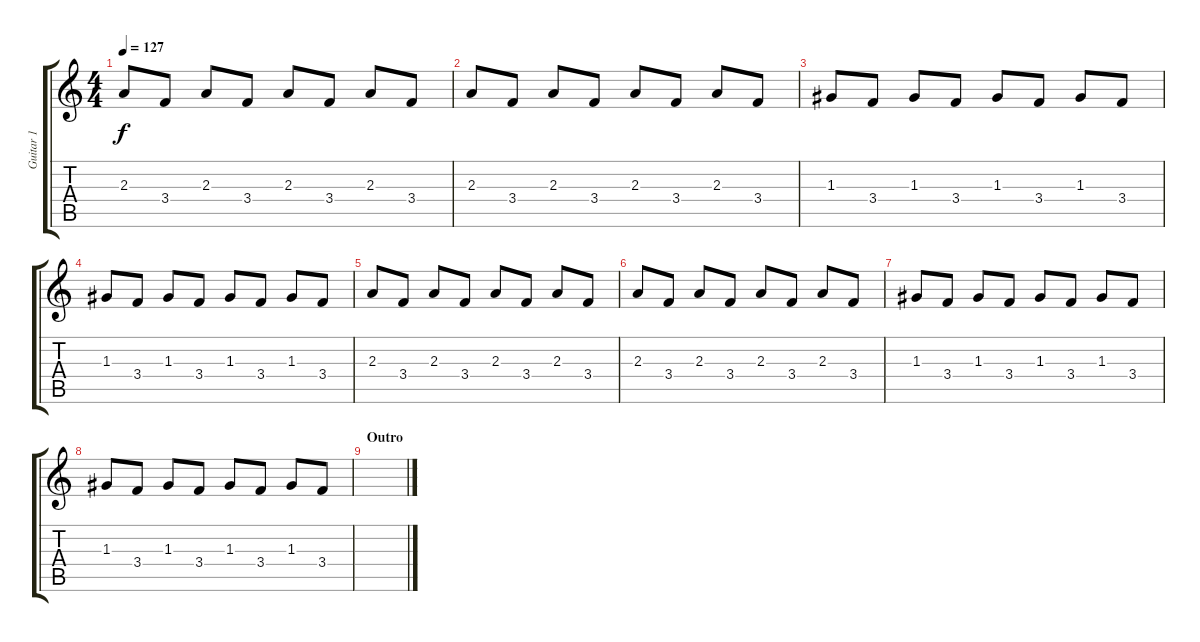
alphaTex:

\track ("Guitar 1" "Guitar 1") {instrument overdrivenguitar}
\staff {score tabs}
\tuning (E4 B3 G3 D3 A2 E2) {hide}
\ts (4 4)
\tempo 127
\clef g2
\ks c
2.3.8{dy f} 3.4.8 2.3.8 3.4.8 2.3.8 3.4.8 2.3.8 3.4.8 |
2.3.8 3.4.8 2.3.8 3.4.8 2.3.8 3.4.8 2.3.8 3.4.8 |
1.3.8 3.4.8 1.3.8 3.4.8 1.3.8 3.4.8 1.3.8 3.4.8 |
1.3.8 3.4.8 1.3.8 3.4.8 1.3.8 3.4.8 1.3.8 3.4.8 |
2.3.8 3.4.8 2.3.8 3.4.8 2.3.8 3.4.8 2.3.8 3.4.8 |
2.3.8 3.4.8 2.3.8 3.4.8 2.3.8 3.4.8 2.3.8 3.4.8 |
1.3.8 3.4.8 1.3.8 3.4.8 1.3.8 3.4.8 1.3.8 3.4.8 |
1.3.8 3.4.8 1.3.8 3.4.8 1.3.8 3.4.8 1.3.8 3.4.8 |
\section ("" "Outro")
